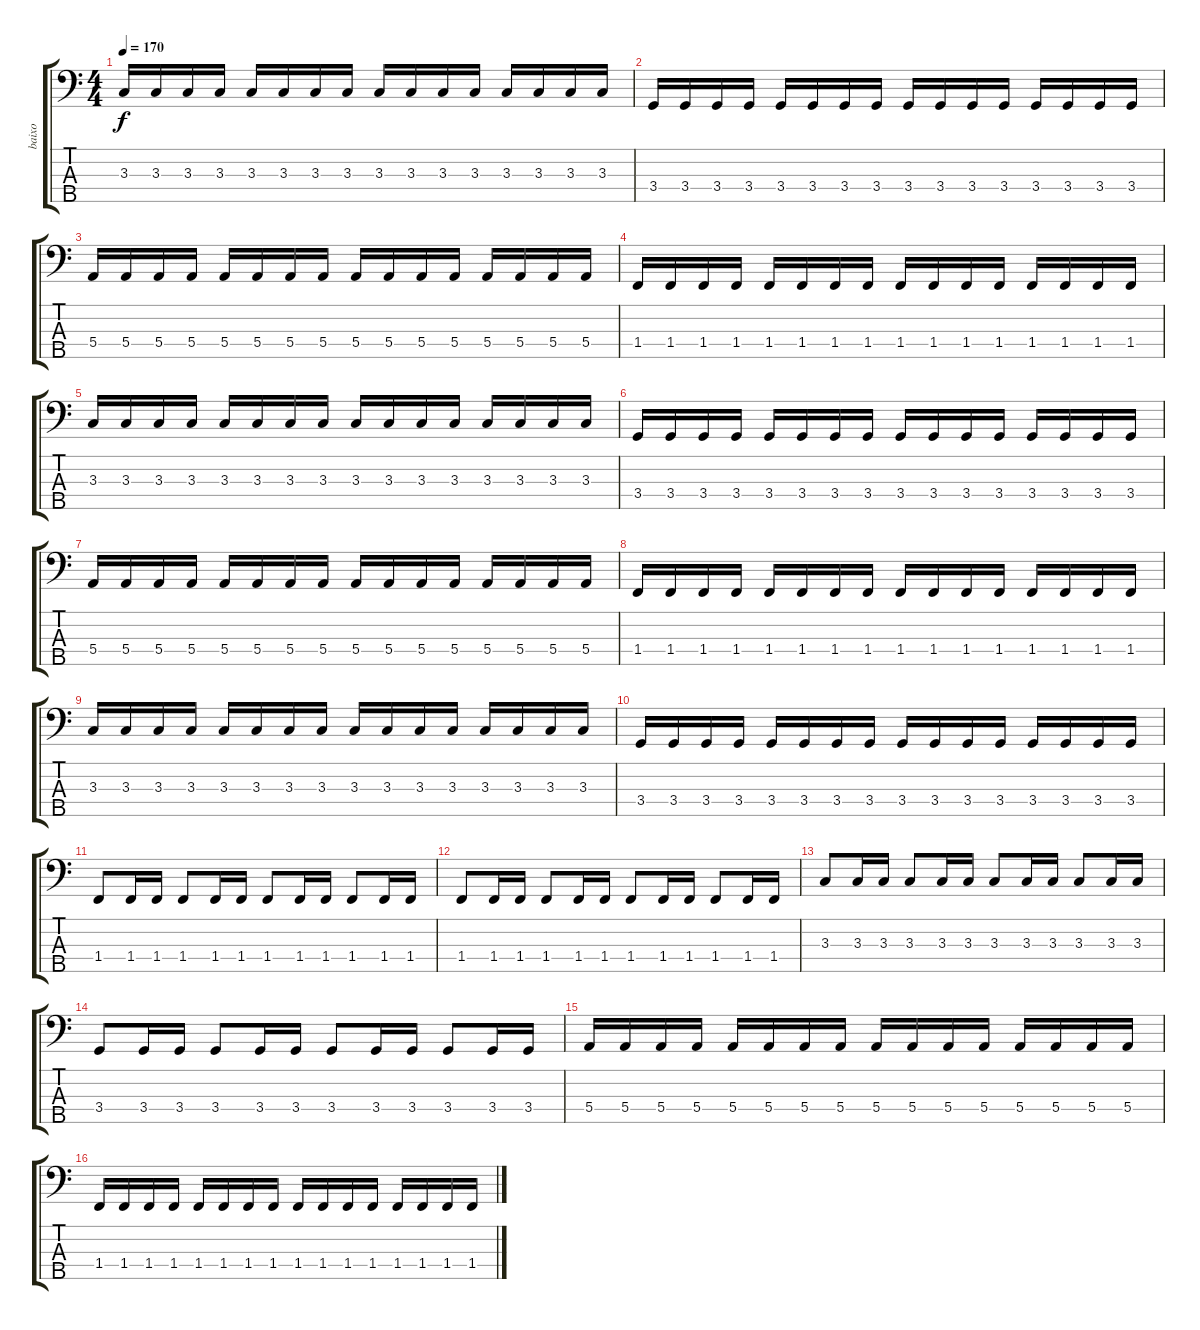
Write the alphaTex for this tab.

\track ("baixo" "baixo") {instrument electricbassfinger}
\staff {score tabs}
\tuning (G2 D2 A1 E1 B0) {hide}
\ts (4 4)
\tempo 170
\clef f4
\ks c
3.3.16{dy f} 3.3.16 3.3.16 3.3.16 3.3.16 3.3.16 3.3.16 3.3.16 3.3.16 3.3.16 3.3.16 3.3.16 3.3.16 3.3.16 3.3.16 3.3.16 |
3.4.16 3.4.16 3.4.16 3.4.16 3.4.16 3.4.16 3.4.16 3.4.16 3.4.16 3.4.16 3.4.16 3.4.16 3.4.16 3.4.16 3.4.16 3.4.16 |
5.4.16 5.4.16 5.4.16 5.4.16 5.4.16 5.4.16 5.4.16 5.4.16 5.4.16 5.4.16 5.4.16 5.4.16 5.4.16 5.4.16 5.4.16 5.4.16 |
1.4.16 1.4.16 1.4.16 1.4.16 1.4.16 1.4.16 1.4.16 1.4.16 1.4.16 1.4.16 1.4.16 1.4.16 1.4.16 1.4.16 1.4.16 1.4.16 |
3.3.16 3.3.16 3.3.16 3.3.16 3.3.16 3.3.16 3.3.16 3.3.16 3.3.16 3.3.16 3.3.16 3.3.16 3.3.16 3.3.16 3.3.16 3.3.16 |
3.4.16 3.4.16 3.4.16 3.4.16 3.4.16 3.4.16 3.4.16 3.4.16 3.4.16 3.4.16 3.4.16 3.4.16 3.4.16 3.4.16 3.4.16 3.4.16 |
5.4.16 5.4.16 5.4.16 5.4.16 5.4.16 5.4.16 5.4.16 5.4.16 5.4.16 5.4.16 5.4.16 5.4.16 5.4.16 5.4.16 5.4.16 5.4.16 |
1.4.16 1.4.16 1.4.16 1.4.16 1.4.16 1.4.16 1.4.16 1.4.16 1.4.16 1.4.16 1.4.16 1.4.16 1.4.16 1.4.16 1.4.16 1.4.16 |
3.3.16 3.3.16 3.3.16 3.3.16 3.3.16 3.3.16 3.3.16 3.3.16 3.3.16 3.3.16 3.3.16 3.3.16 3.3.16 3.3.16 3.3.16 3.3.16 |
3.4.16 3.4.16 3.4.16 3.4.16 3.4.16 3.4.16 3.4.16 3.4.16 3.4.16 3.4.16 3.4.16 3.4.16 3.4.16 3.4.16 3.4.16 3.4.16 |
1.4.8 1.4.16 1.4.16 1.4.8 1.4.16 1.4.16 1.4.8 1.4.16 1.4.16 1.4.8 1.4.16 1.4.16 |
1.4.8 1.4.16 1.4.16 1.4.8 1.4.16 1.4.16 1.4.8 1.4.16 1.4.16 1.4.8 1.4.16 1.4.16 |
3.3.8 3.3.16 3.3.16 3.3.8 3.3.16 3.3.16 3.3.8 3.3.16 3.3.16 3.3.8 3.3.16 3.3.16 |
3.4.8 3.4.16 3.4.16 3.4.8 3.4.16 3.4.16 3.4.8 3.4.16 3.4.16 3.4.8 3.4.16 3.4.16 |
5.4.16 5.4.16 5.4.16 5.4.16 5.4.16 5.4.16 5.4.16 5.4.16 5.4.16 5.4.16 5.4.16 5.4.16 5.4.16 5.4.16 5.4.16 5.4.16 |
1.4.16 1.4.16 1.4.16 1.4.16 1.4.16 1.4.16 1.4.16 1.4.16 1.4.16 1.4.16 1.4.16 1.4.16 1.4.16 1.4.16 1.4.16 1.4.16
